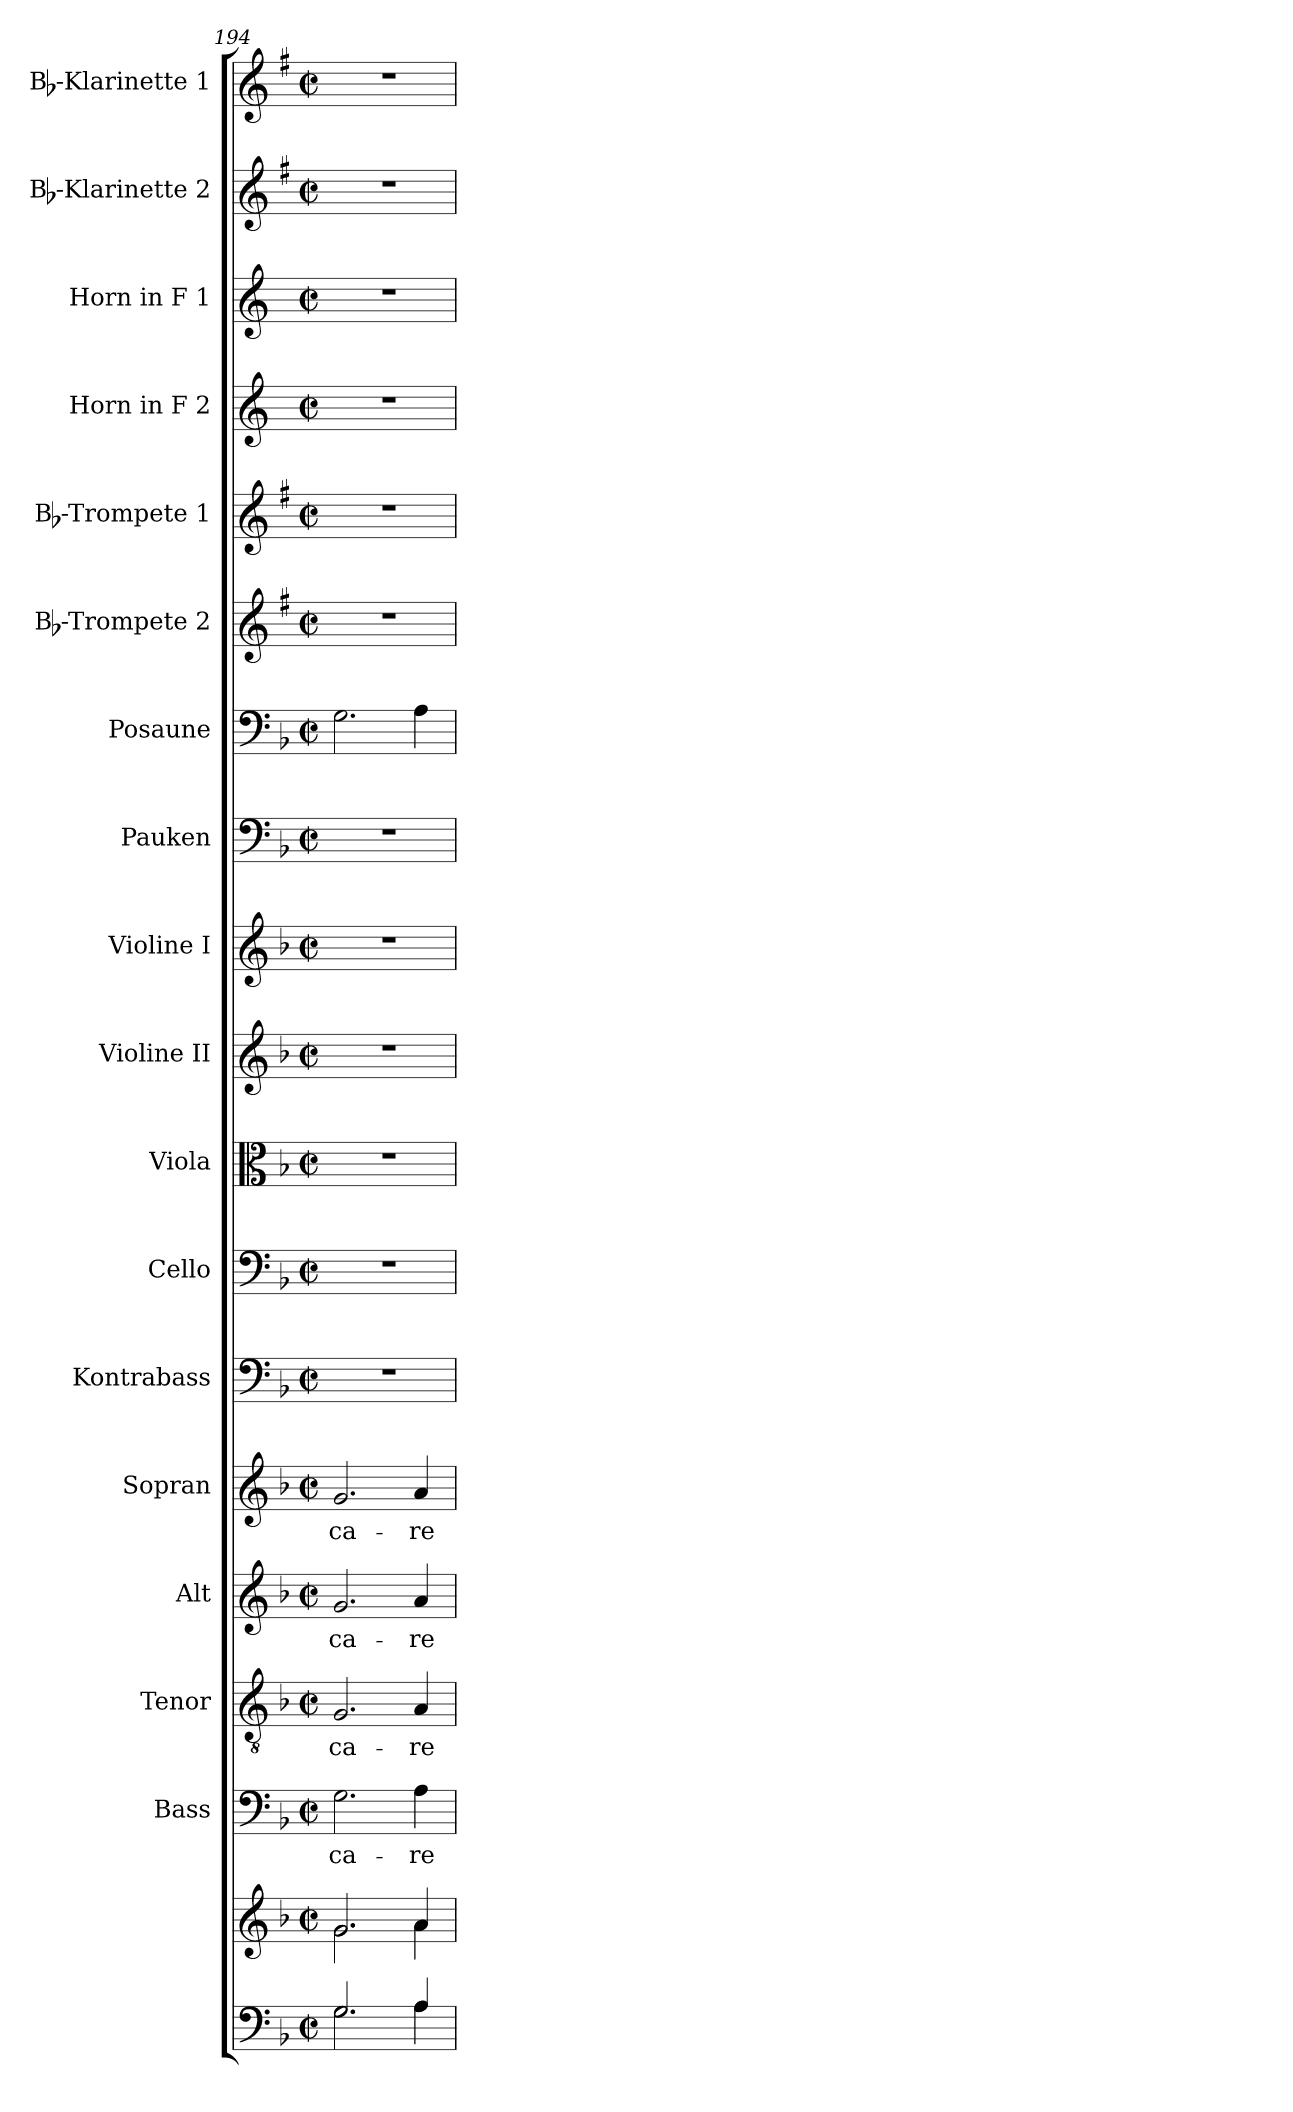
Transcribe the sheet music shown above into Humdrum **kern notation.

**kern	**kern	**kern	**text	**kern	**text	**kern	**text	**kern	**text	**kern	**kern	**kern	**kern	**kern	**kern	**kern	**kern	**kern	**kern	**kern	**kern	**kern
*part18	*part18	*part17	*part17	*part16	*part16	*part15	*part15	*part14	*part14	*part13	*part12	*part11	*part10	*part9	*part8	*part7	*part6	*part5	*part4	*part3	*part2	*part1
*staff19	*staff18	*staff17	*staff17	*staff16	*staff16	*staff15	*staff15	*staff14	*staff14	*staff13	*staff12	*staff11	*staff10	*staff9	*staff8	*staff7	*staff6	*staff5	*staff4	*staff3	*staff2	*staff1
*	*	*I"Bass	*	*I"Tenor	*	*I"Alt	*	*I"Sopran	*	*I"Kontrabass	*I"Cello	*I"Viola	*I"Violine II	*I"Violine I	*I"Pauken	*I"Posaune	*I"Bb-Trompete 2	*I"Bb-Trompete 1	*I"Horn in F 2	*I"Horn in F 1	*I"Bb-Klarinette 2	*I"Bb-Klarinette 1
*	*	*I'B.	*	*I'T.	*	*I'A.	*	*I'S.	*	*I'Kb.	*	*I'Vla.	*I'Vl. II	*I'Vl. I	*I'Pk.	*I'Pos.	*I'Bb Trp. 2	*I'Bb Trp. 1	*	*	*I'Bb Kl. 2	*I'Bb Kl. 1
*clefF4	*clefG2	*clefF4	*	*clefGv2	*	*clefG2	*	*clefG2	*	*clefF4	*clefF4	*clefC3	*clefG2	*clefG2	*clefF4	*clefF4	*clefG2	*clefG2	*clefG2	*clefG2	*clefG2	*clefG2
*	*	*	*	*	*	*	*	*	*	*ITrd7c12	*	*	*	*	*	*	*ITrd1c2	*ITrd1c2	*ITrd4c7	*ITrd4c7	*ITrd1c2	*ITrd1c2
*k[b-]	*k[b-]	*k[b-]	*	*k[b-]	*	*k[b-]	*	*k[b-]	*	*k[b-]	*k[b-]	*k[b-]	*k[b-]	*k[b-]	*k[b-]	*k[b-]	*k[b-]	*k[b-]	*k[b-]	*k[b-]	*k[b-]	*k[b-]
*F:	*F:	*F:	*	*F:	*	*F:	*	*F:	*	*F:	*F:	*F:	*F:	*F:	*F:	*F:	*F:	*F:	*F:	*F:	*F:	*F:
*M2/2	*M2/2	*M2/2	*	*M2/2	*	*M2/2	*	*M2/2	*	*M2/2	*M2/2	*M2/2	*M2/2	*M2/2	*M2/2	*M2/2	*M2/2	*M2/2	*M2/2	*M2/2	*M2/2	*M2/2
*met(c|)	*met(c|)	*met(c|)	*	*met(c|)	*	*met(c|)	*	*met(c|)	*	*met(c|)	*met(c|)	*met(c|)	*met(c|)	*met(c|)	*met(c|)	*met(c|)	*met(c|)	*met(c|)	*met(c|)	*met(c|)	*met(c|)	*met(c|)
=194	=194	=194	=194	=194	=194	=194	=194	=194	=194	=194	=194	=194	=194	=194	=194	=194	=194	=194	=194	=194	=194	=194
*^	*^	*	*	*	*	*	*	*	*	*	*	*	*	*	*	*	*	*	*	*	*	*
!	!	!	!	!	!LO:LY:b	!	!LO:LY:b	!	!LO:LY:b	!	!LO:LY:b	!	!	!	!	!	!	!	!	!	!	!	!	!
2.G/	2.G\	2.g/	2.g\	2.G\	-ca-	2.G/	-ca-	2.g/	-ca-	2.g/	-ca-	1r	1r	1r	1r	1r	1r	2.G\	1r	1r	1r	1r	1r	1r
!	!	!	!	!	!LO:LY:b	!	!LO:LY:b	!	!LO:LY:b	!	!LO:LY:b	!	!	!	!	!	!	!	!	!	!	!	!	!
4A/	4A\	4a/	4a\	4A\	-re	4A/	-re	4a/	-re	4a/	-re	.	.	.	.	.	.	4A\	.	.	.	.	.	.
*v	*v	*	*	*	*	*	*	*	*	*	*	*	*	*	*	*	*	*	*	*	*	*	*	*
*	*v	*v	*	*	*	*	*	*	*	*	*	*	*	*	*	*	*	*	*	*	*	*	*
=	=	=	=	=	=	=	=	=	=	=	=	=	=	=	=	=	=	=	=	=	=	=
*-	*-	*-	*-	*-	*-	*-	*-	*-	*-	*-	*-	*-	*-	*-	*-	*-	*-	*-	*-	*-	*-	*-
